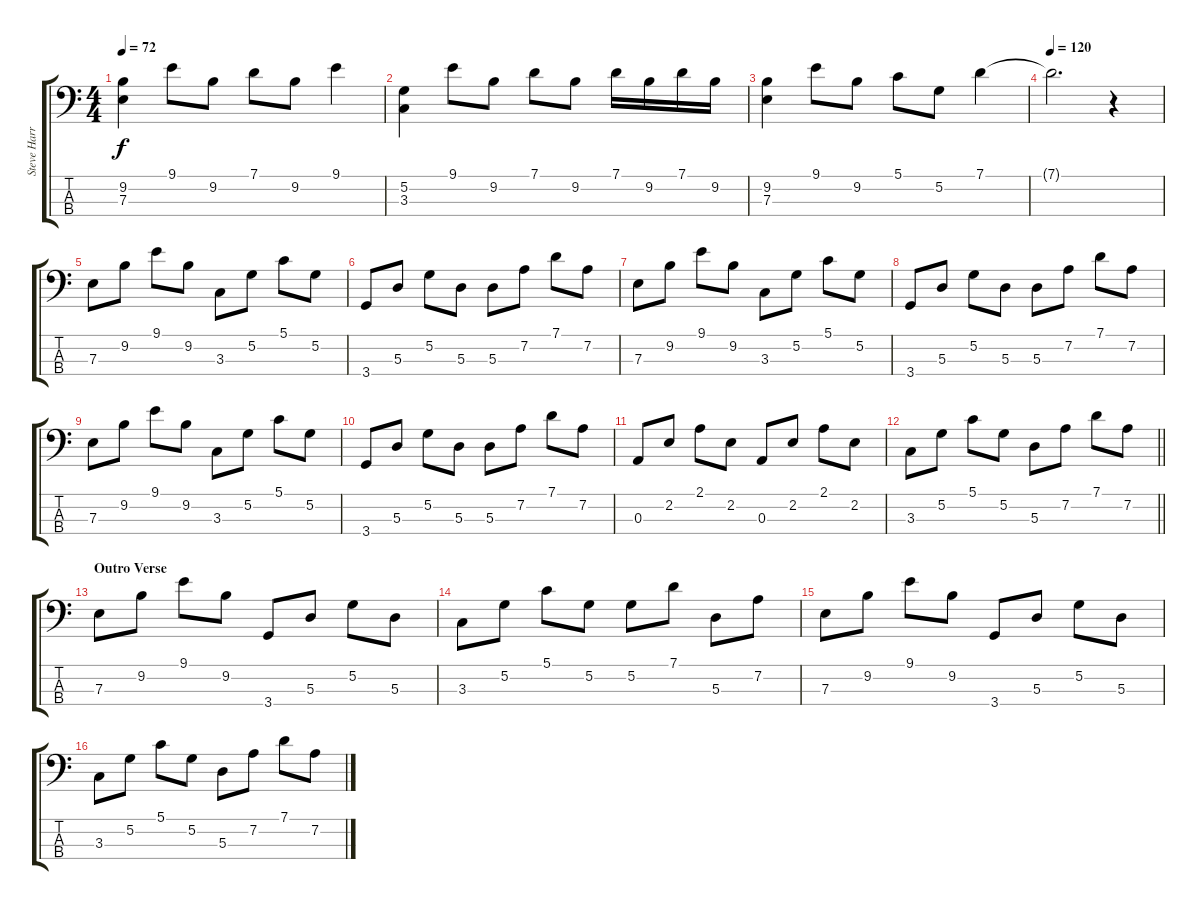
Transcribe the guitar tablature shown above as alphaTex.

\track ("Steve Harris" "Steve Harr") {instrument electricbassfinger}
\staff {score tabs}
\tuning (G2 D2 A1 E1) {hide}
\ts (4 4)
\tempo 72
\clef f4
\ks c
(9.2 7.3).4{dy f} 9.1.8 9.2.8 7.1.8 9.2.8 9.1.4 |
(5.2 3.3).4 9.1.8 9.2.8 7.1.8 9.2.8 7.1.16 9.2.16 7.1.16 9.2.16 |
(9.2 7.3).4 9.1.8 9.2.8 5.1.8 5.2.8 7.1.4 |
\tempo 120
7.1{t}.2{d} r.4 |
7.3.8 9.2.8 9.1.8 9.2.8 3.3.8 5.2.8 5.1.8 5.2.8 |
3.4.8 5.3.8 5.2.8 5.3.8 5.3.8 7.2.8 7.1.8 7.2.8 |
7.3.8 9.2.8 9.1.8 9.2.8 3.3.8 5.2.8 5.1.8 5.2.8 |
3.4.8 5.3.8 5.2.8 5.3.8 5.3.8 7.2.8 7.1.8 7.2.8 |
7.3.8 9.2.8 9.1.8 9.2.8 3.3.8 5.2.8 5.1.8 5.2.8 |
3.4.8 5.3.8 5.2.8 5.3.8 5.3.8 7.2.8 7.1.8 7.2.8 |
0.3.8 2.2.8 2.1.8 2.2.8 0.3.8 2.2.8 2.1.8 2.2.8 |
\barLineRight lightlight
3.3.8 5.2.8 5.1.8 5.2.8 5.3.8 7.2.8 7.1.8 7.2.8 |
\section ("" "Outro Verse")
7.3.8 9.2.8 9.1.8 9.2.8 3.4.8 5.3.8 5.2.8 5.3.8 |
3.3.8 5.2.8 5.1.8 5.2.8 5.2.8 7.1.8 5.3.8 7.2.8 |
7.3.8 9.2.8 9.1.8 9.2.8 3.4.8 5.3.8 5.2.8 5.3.8 |
3.3.8 5.2.8 5.1.8 5.2.8 5.3.8 7.2.8 7.1.8 7.2.8
